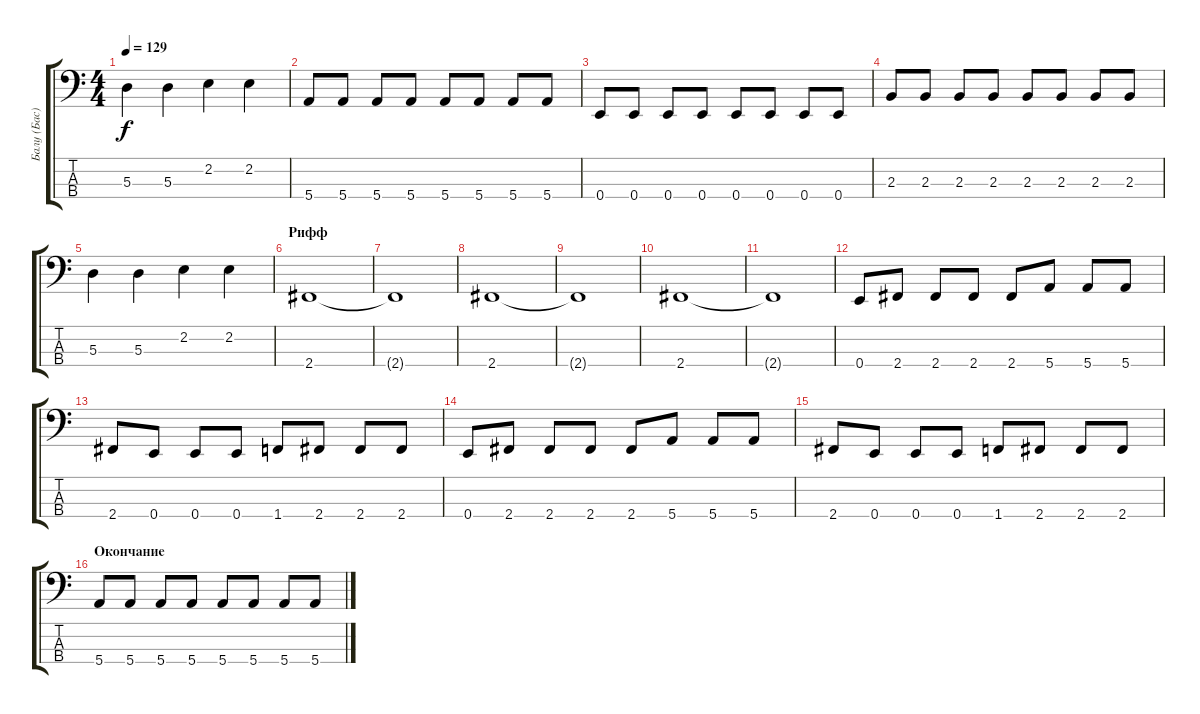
\track ("Балу (Бас)" "Балу (Бас)") {instrument electricbassfinger}
\staff {score tabs}
\tuning (G2 D2 A1 E1) {hide}
\ts (4 4)
\tempo 129
\clef f4
\ks c
5.3.4{dy f} 5.3.4 2.2.4 2.2.4 |
5.4.8 5.4.8 5.4.8 5.4.8 5.4.8 5.4.8 5.4.8 5.4.8 |
0.4.8 0.4.8 0.4.8 0.4.8 0.4.8 0.4.8 0.4.8 0.4.8 |
2.3.8 2.3.8 2.3.8 2.3.8 2.3.8 2.3.8 2.3.8 2.3.8 |
5.3.4 5.3.4 2.2.4 2.2.4 |
\section ("" "Рифф")
2.4.1 |
2.4{t}.1 |
2.4.1 |
2.4{t}.1 |
2.4.1 |
2.4{t}.1 |
0.4.8 2.4.8 2.4.8 2.4.8 2.4.8 5.4.8 5.4.8 5.4.8 |
2.4.8 0.4.8 0.4.8 0.4.8 1.4.8 2.4.8 2.4.8 2.4.8 |
0.4.8 2.4.8 2.4.8 2.4.8 2.4.8 5.4.8 5.4.8 5.4.8 |
2.4.8 0.4.8 0.4.8 0.4.8 1.4.8 2.4.8 2.4.8 2.4.8 |
\section ("" "Окончание")
5.4.8 5.4.8 5.4.8 5.4.8 5.4.8 5.4.8 5.4.8 5.4.8
